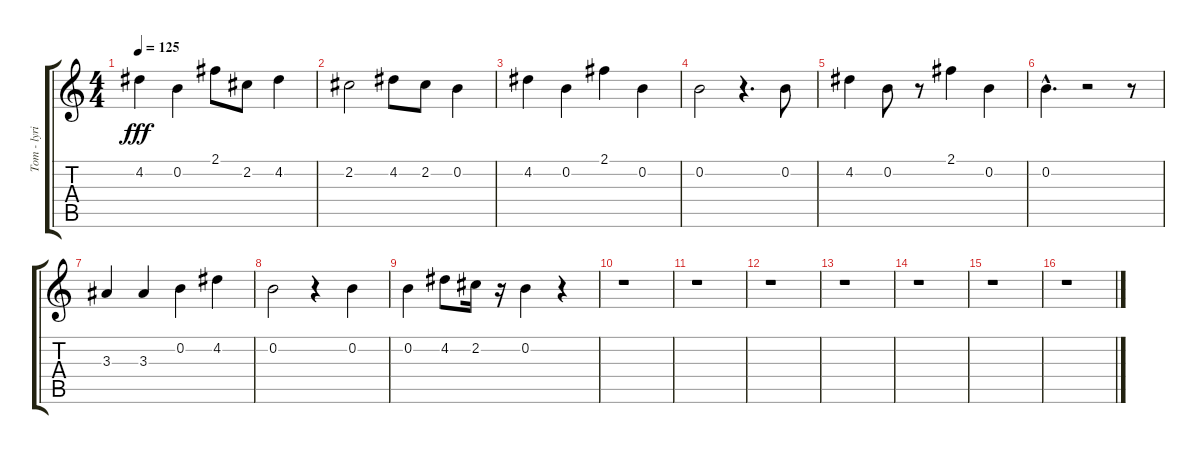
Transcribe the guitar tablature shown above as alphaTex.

\track ("Tom - lyrics" "Tom - lyri") {instrument distortionguitar}
\staff {score tabs}
\tuning (E4 B3 G3 D3 A2 E2) {hide}
\ts (4 4)
\tempo 125
\clef g2
\ks c
4.2.4{dy fff} 0.2.4 2.1.8 2.2.8 4.2.4 |
2.2.2 4.2.8 2.2.8 0.2.4 |
4.2.4 0.2.4 2.1.4 0.2.4 |
0.2.2 r.4{d} 0.2.8 |
4.2.4 0.2.8 r.8 2.1.4 0.2.4 |
0.2{hac}.4{d} r.2 r.8 |
3.3.4 3.3.4 0.2.4 4.2.4 |
0.2.2 r.4 0.2.4 |
0.2.4 4.2.8 2.2.16 r.16 0.2.4 r.4 |
r.1 |
r.1 |
r.1 |
r.1 |
r.1 |
r.1 |
r.1
